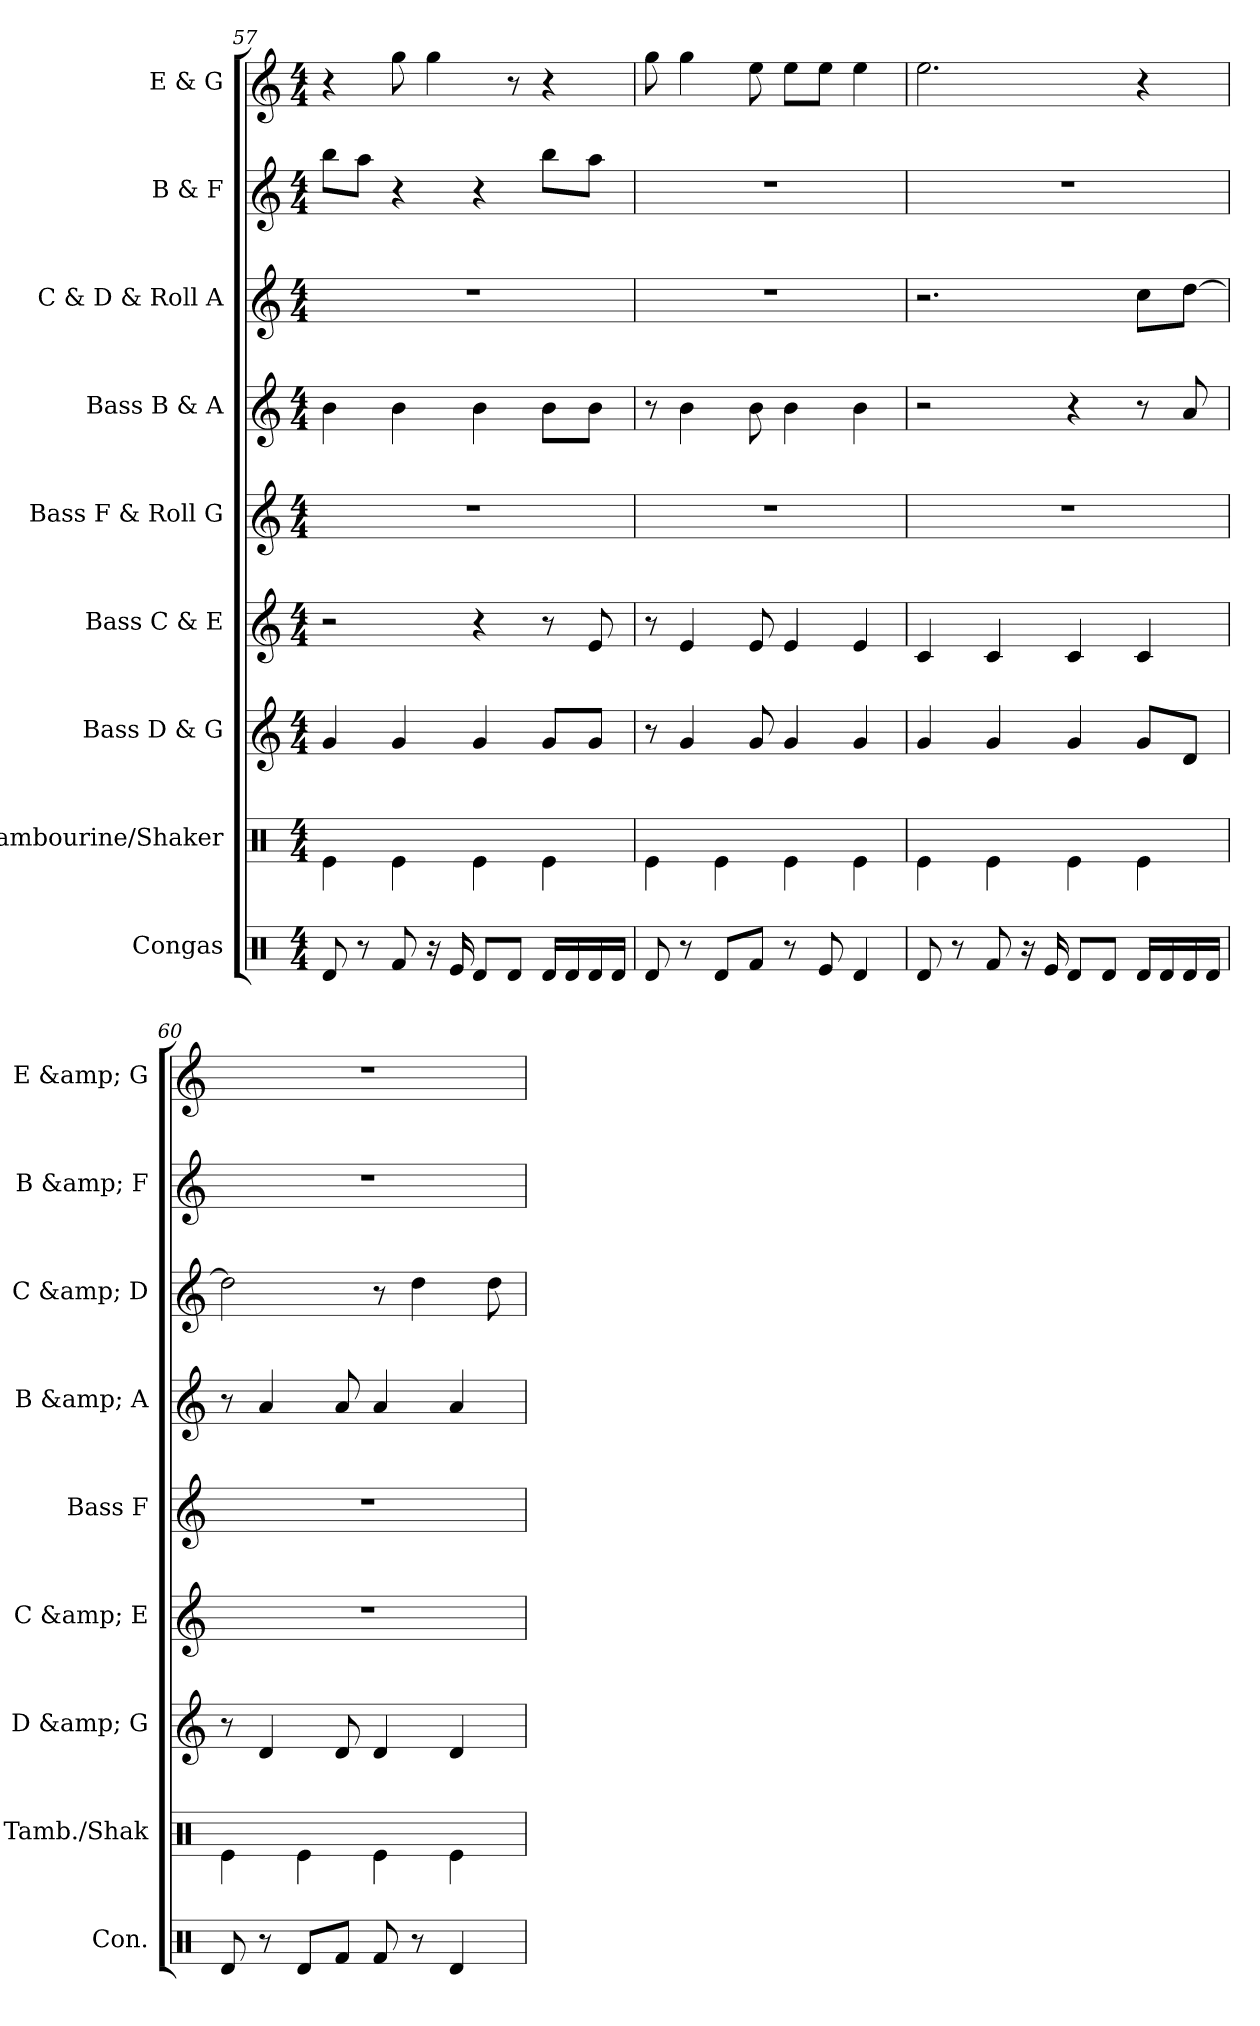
**kern	**kern	**kern	**kern	**kern	**kern	**kern	**kern	**kern
*part9	*part8	*part7	*part6	*part5	*part4	*part3	*part2	*part1
*staff9	*staff8	*staff7	*staff6	*staff5	*staff4	*staff3	*staff2	*staff1
*I"Congas	*I"Tambourine/Shaker	*I"Bass D &amp; G	*I"Bass C &amp; E	*I"Bass F &amp; Roll G	*I"Bass B &amp; A	*I"C &amp; D &amp; Roll A	*I"B &amp; F	*I"E &amp; G
*I'Con.	*I'Tamb./Shak	*I'D &amp; G	*I'C &amp; E	*I'Bass F	*I'B &amp; A	*I'C &amp; D	*I'B &amp; F	*I'E &amp; G
*clefX	*clefX	*clefG2	*clefG2	*clefG2	*clefG2	*clefG2	*clefG2	*clefG2
*k[]	*k[]	*k[]	*k[]	*k[]	*k[]	*k[]	*k[]	*k[]
*M4/4	*M4/4	*M4/4	*M4/4	*M4/4	*M4/4	*M4/4	*M4/4	*M4/4
=57	=57	=57	=57	=57	=57	=57	=57	=57
8Rd/	4Re\	4g/	2r	1r	4b\	1r	8bb\L	4r
8r	.	.	.	.	.	.	8aa\J	.
8Rf/	4Re\	4g/	.	.	4b\	.	4r	8gg\
16r	.	.	.	.	.	.	.	4gg\
16Re/	.	.	.	.	.	.	.	.
8Rd/L	4Re\	4g/	4r	.	4b\	.	4r	.
8Rd/J	.	.	.	.	.	.	.	8r
16Rd/LL	4Re\	8g/L	8r	.	8b\L	.	8bb\L	4r
16Rd/	.	.	.	.	.	.	.	.
16Rd/	.	8g/J	8e/	.	8b\J	.	8aa\J	.
16Rd/JJ	.	.	.	.	.	.	.	.
=58	=58	=58	=58	=58	=58	=58	=58	=58
8Rd/	4Re\	8r	8r	1r	8r	1r	1r	8gg\
8r	.	4g/	4e/	.	4b\	.	.	4gg\
8Rd/L	4Re\	.	.	.	.	.	.	.
8Rf/J	.	8g/	8e/	.	8b\	.	.	8ee\
8r	4Re\	4g/	4e/	.	4b\	.	.	8ee\L
8Re/	.	.	.	.	.	.	.	8ee\J
4Rd/	4Re\	4g/	4e/	.	4b\	.	.	4ee\
!!LO:PB:g=z
=59	=59	=59	=59	=59	=59	=59	=59	=59
8Rd/	4Re\	4g/	4c/	1r	2r	2.r	1r	2.ee\
8r	.	.	.	.	.	.	.	.
8Rf/	4Re\	4g/	4c/	.	.	.	.	.
16r	.	.	.	.	.	.	.	.
16Re/	.	.	.	.	.	.	.	.
8Rd/L	4Re\	4g/	4c/	.	4r	.	.	.
8Rd/J	.	.	.	.	.	.	.	.
16Rd/LL	4Re\	8g/L	4c/	.	8r	8cc\L	.	4r
16Rd/	.	.	.	.	.	.	.	.
16Rd/	.	8d/J	.	.	8a/	[8dd\J	.	.
16Rd/JJ	.	.	.	.	.	.	.	.
=60	=60	=60	=60	=60	=60	=60	=60	=60
8Rd/	4Re\	8r	1r	1r	8r	2dd\]	1r	1r
8r	.	4d/	.	.	4a/	.	.	.
8Rd/L	4Re\	.	.	.	.	.	.	.
8Rf/J	.	8d/	.	.	8a/	.	.	.
8Rf/	4Re\	4d/	.	.	4a/	8r	.	.
8r	.	.	.	.	.	4dd\	.	.
4Rd/	4Re\	4d/	.	.	4a/	.	.	.
.	.	.	.	.	.	8dd\	.	.
=	=	=	=	=	=	=	=	=
*-	*-	*-	*-	*-	*-	*-	*-	*-
